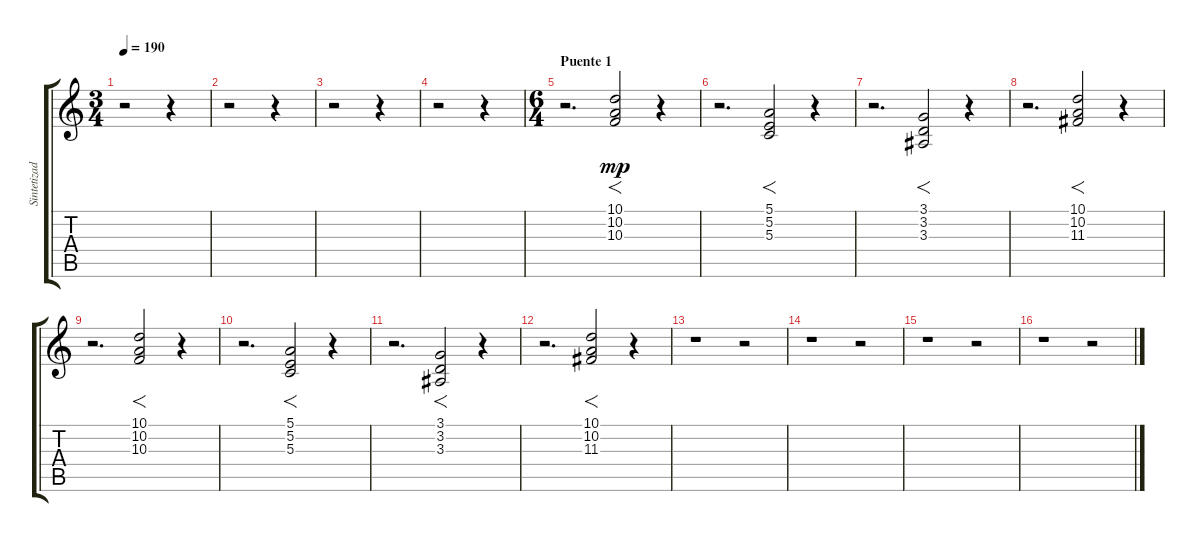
\track ("Sintetizador 3" "Sintetizad") {instrument stringensemble2}
\staff {score tabs}
\tuning (E4 B3 G3 D3 A2 E2) {hide}
\ts (3 4)
\tempo 190
\clef g2
\ks c
r.2{dy mp} r.4 |
r.2 r.4 |
r.2 r.4 |
r.2 r.4 |
\ts (6 4)
\section ("" "Puente 1")
r.2{d} (10.1 10.2 10.3).2{f} r.4 |
r.2{d} (5.1 5.2 5.3).2{f} r.4 |
r.2{d} (3.1 3.2 3.3).2{f} r.4 |
r.2{d} (10.1 10.2 11.3).2{f} r.4 |
r.2{d} (10.1 10.2 10.3).2{f} r.4 |
r.2{d} (5.1 5.2 5.3).2{f} r.4 |
r.2{d} (3.1 3.2 3.3).2{f} r.4 |
r.2{d} (10.1 10.2 11.3).2{f} r.4 |
r.1 r.2 |
r.1 r.2 |
r.1 r.2 |
r.1 r.2
